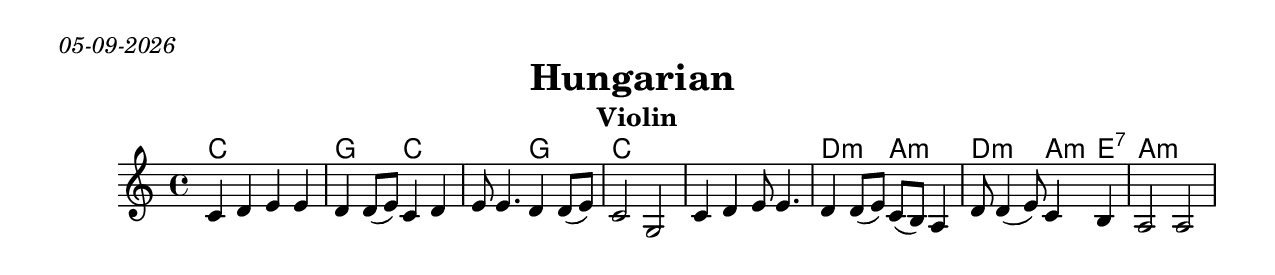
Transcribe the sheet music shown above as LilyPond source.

\version "2.18.0"
\include "english.ly"
\paper{
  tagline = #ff
  print-all-headers = ##t
  #(set-paper-size "letter")
}
date = #(strftime "%d-%m-%Y" (localtime (current-time)))

\markup{ \italic{ \date }  }

%\markup{ Got something to say? }

global = {
  \clef treble
  \key g\major
  \time 4/4
  \set Score.markFormatter = #format-mark-box-alphabet
}

%#################################### Melody ########################
%melody =  \transpose c d \relative c' {  %transpose for clarinet
melody = \relative c'' {
  \global
  %\partial 16*3 a16 d f   %lead in notes

  g4 a b b
  a4 a8(b)g4 a
  b8 b4. a4 a8(b)|
  g2 d

  g4 a b8 b4.
  a4 a8(b) g(fs) e4
  a8 a4(b8)g4 fs
  e2 e2
}
%################################# Lyrics #####################
%\addlyrics{ \set stanza = #"1. " }
%################################# Chords #######################
harmonies = \chordmode {
 c1
 g2 c2 *2
 g2
 % C,d,a,d,a,E7,a.
 c1 *2
 d2:m a2:m
 d2:m a4:m e4:7
 a2:m
}

\score {

  <<
    \new ChordNames {
      \set chordChanges = ##f
      \harmonies
    }
    \new Staff  \transpose g c \melody
  >>
  \header{
    title= "Hungarian "
    subtitle=""
    composer= ""
    instrument = "Violin"
    arranger= ""
  }
  \midi{\tempo 4 = 120}
  \layout{indent = 1.0\cm}
}
%{
% more verses:
\markup{}
\markup {
  \fill-line {
    \hspace #0.1 % distance from left margin
    \column {
      \line { "1."
	\column {
	  ""
	}
      }
      \hspace #0.2 % vertical distance between verses
      \line { "2."
	\column {
	 ""
	}
      }
    }
    \hspace #0.1  % horiz. distance between columns
    \column {
      \line { "3."
	\column {
	  ""
	}
      }
      \hspace #0.2 % distance between verses
      \line { "4."
	\column {
	 ""
	}
      }
    }
    \hspace #0.1 % distance to right margin
  }
}

%}
